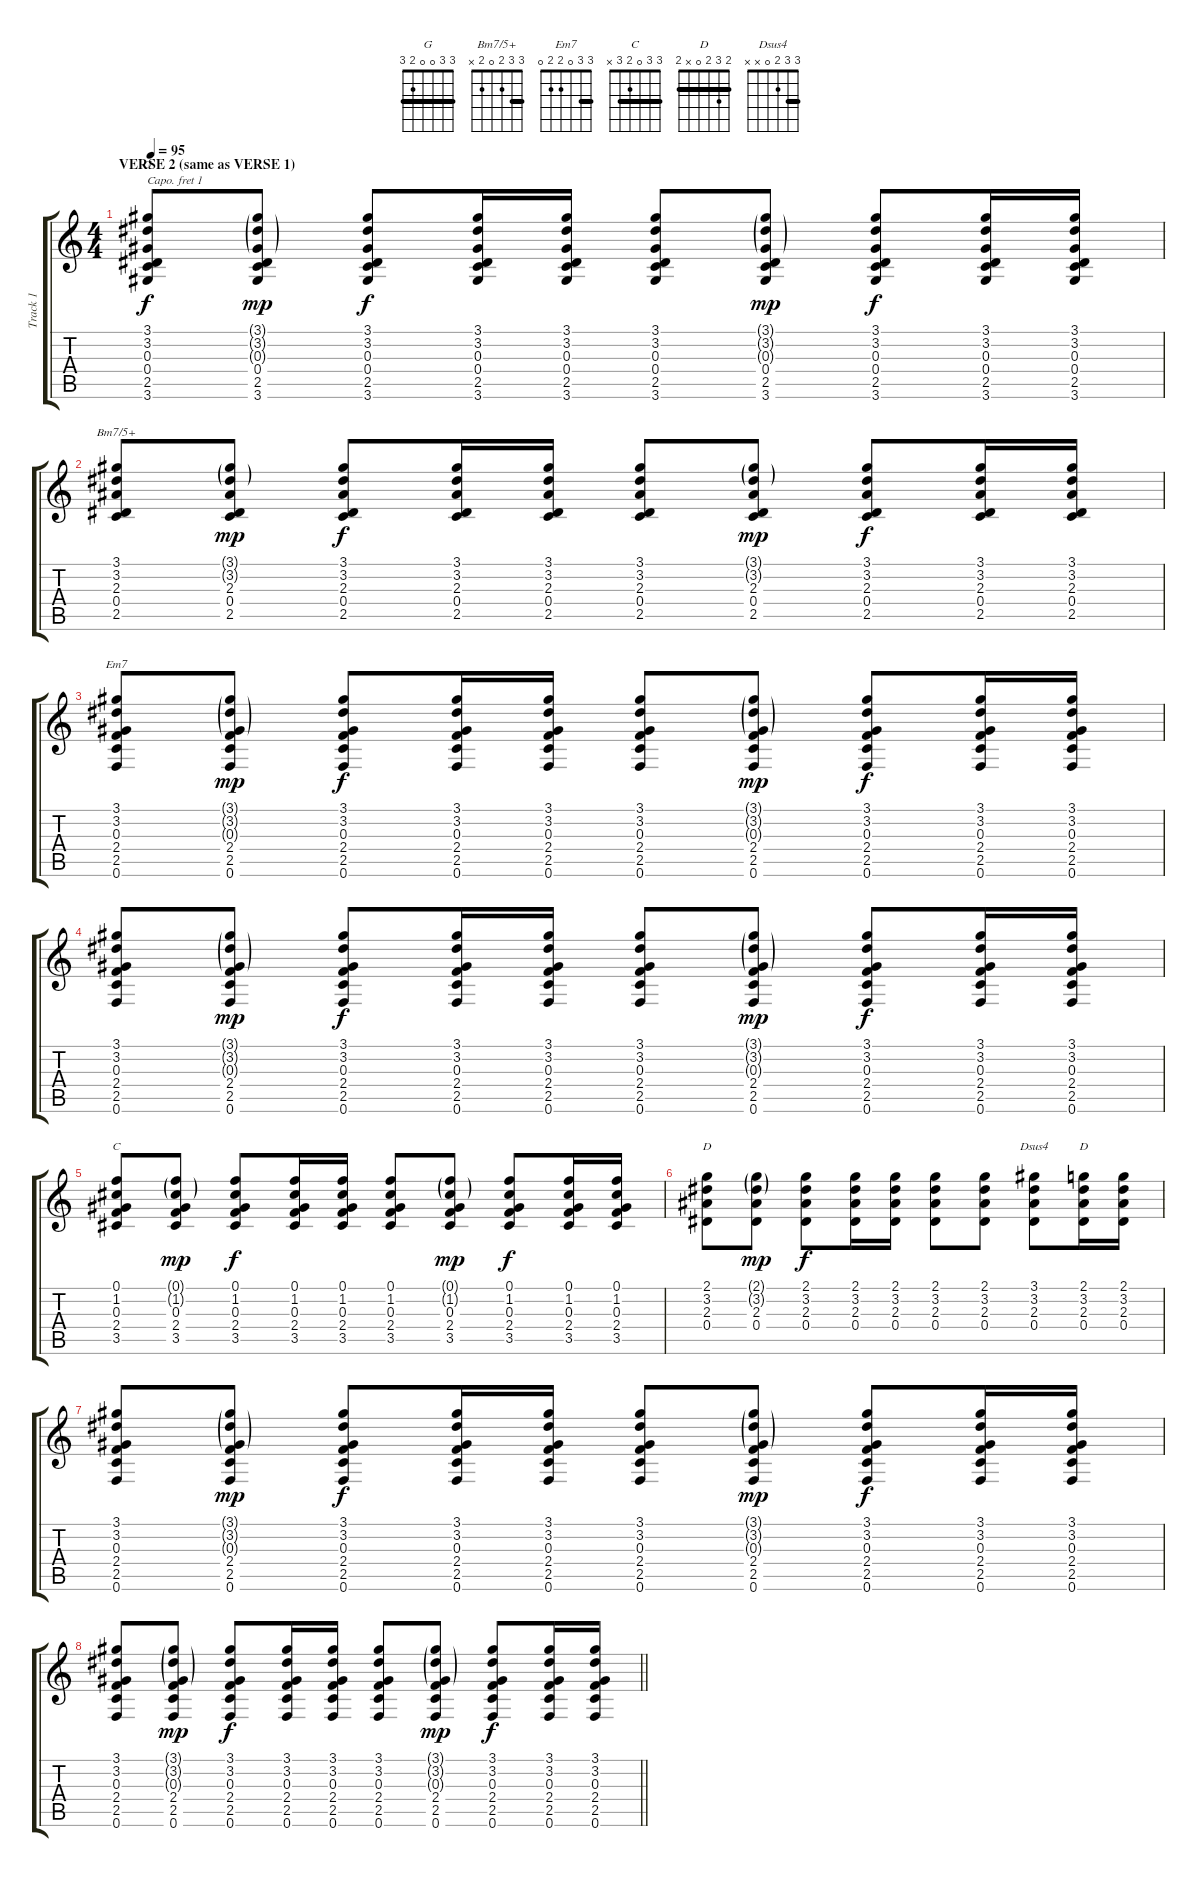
\track ("Track 1" "Track 1") {instrument acousticguitarsteel}
\staff {score tabs}
\capo 1
\tuning (E4 B3 G3 D3 A2 E2) {hide}
\chord ("G" 3 3 0 0 2 3) {barre 3}
\chord ("Bm7/5+" 3 3 2 0 2 x) {barre 3}
\chord ("Em7" 3 3 0 2 2 0) {barre 3}
\chord ("C" 3 3 0 2 3 x) {barre 3}
\chord ("D" 2 3 2 0 x x) {barre 2}
\chord ("Dsus4" 3 3 2 0 x x) {barre 3}
\chord ("D" 2 3 2 0 x 2) {barre 2}
\ts (4 4)
\section ("" "VERSE 2 (same as VERSE 1)")
\tempo 95
\clef g2
\ks c
(3.1 3.2 0.3 0.4 2.5 3.6).8{ch "G" dy f} (3.1{g} 3.2{g} 0.3{g} 0.4 2.5 3.6).8{dy mp} (3.1 3.2 0.3 0.4 2.5 3.6).8{dy f} (3.1 3.2 0.3 0.4 2.5 3.6).16 (3.1 3.2 0.3 0.4 2.5 3.6).16 (3.1 3.2 0.3 0.4 2.5 3.6).8 (3.1{g} 3.2{g} 0.3{g} 0.4 2.5 3.6).8{dy mp} (3.1 3.2 0.3 0.4 2.5 3.6).8{dy f} (3.1 3.2 0.3 0.4 2.5 3.6).16 (3.1 3.2 0.3 0.4 2.5 3.6).16 |
(3.1 3.2 2.3 0.4 2.5).8{ch "Bm7/5+"} (3.1{g} 3.2{g} 2.3 0.4 2.5).8{dy mp} (3.1 3.2 2.3 0.4 2.5).8{dy f} (3.1 3.2 2.3 0.4 2.5).16 (3.1 3.2 2.3 0.4 2.5).16 (3.1 3.2 2.3 0.4 2.5).8 (3.1{g} 3.2{g} 2.3 0.4 2.5).8{dy mp} (3.1 3.2 2.3 0.4 2.5).8{dy f} (3.1 3.2 2.3 0.4 2.5).16 (3.1 3.2 2.3 0.4 2.5).16 |
(3.1 3.2 0.3 2.4 2.5 0.6).8{ch "Em7"} (3.1{g} 3.2{g} 0.3{g} 2.4 2.5 0.6).8{dy mp} (3.1 3.2 0.3 2.4 2.5 0.6).8{dy f} (3.1 3.2 0.3 2.4 2.5 0.6).16 (3.1 3.2 0.3 2.4 2.5 0.6).16 (3.1 3.2 0.3 2.4 2.5 0.6).8 (3.1{g} 3.2{g} 0.3{g} 2.4 2.5 0.6).8{dy mp} (3.1 3.2 0.3 2.4 2.5 0.6).8{dy f} (3.1 3.2 0.3 2.4 2.5 0.6).16 (3.1 3.2 0.3 2.4 2.5 0.6).16 |
(3.1 3.2 0.3 2.4 2.5 0.6).8 (3.1{g} 3.2{g} 0.3{g} 2.4 2.5 0.6).8{dy mp} (3.1 3.2 0.3 2.4 2.5 0.6).8{dy f} (3.1 3.2 0.3 2.4 2.5 0.6).16 (3.1 3.2 0.3 2.4 2.5 0.6).16 (3.1 3.2 0.3 2.4 2.5 0.6).8 (3.1{g} 3.2{g} 0.3{g} 2.4 2.5 0.6).8{dy mp} (3.1 3.2 0.3 2.4 2.5 0.6).8{dy f} (3.1 3.2 0.3 2.4 2.5 0.6).16 (3.1 3.2 0.3 2.4 2.5 0.6).16 |
(0.1 1.2 0.3 2.4 3.5).8{ch "C"} (0.1{g} 1.2{g} 0.3 2.4 3.5).8{dy mp} (0.1 1.2 0.3 2.4 3.5).8{dy f} (0.1 1.2 0.3 2.4 3.5).16 (0.1 1.2 0.3 2.4 3.5).16 (0.1 1.2 0.3 2.4 3.5).8 (0.1{g} 1.2{g} 0.3 2.4 3.5).8{dy mp} (0.1 1.2 0.3 2.4 3.5).8{dy f} (0.1 1.2 0.3 2.4 3.5).16 (0.1 1.2 0.3 2.4 3.5).16 |
(2.1 3.2 2.3 0.4).8{ch "D"} (2.1{g} 3.2{g} 2.3 0.4).8{dy mp} (2.1 3.2 2.3 0.4).8{dy f} (2.1 3.2 2.3 0.4).16 (2.1 3.2 2.3 0.4).16 (2.1 3.2 2.3 0.4).8 (2.1 3.2 2.3 0.4).8 (3.1 3.2 2.3 0.4).8{ch "Dsus4"} (2.1 3.2 2.3 0.4).16{ch "D"} (2.1 3.2 2.3 0.4).16 |
(3.1 3.2 0.3 2.4 2.5 0.6).8 (3.1{g} 3.2{g} 0.3{g} 2.4 2.5 0.6).8{dy mp} (3.1 3.2 0.3 2.4 2.5 0.6).8{dy f} (3.1 3.2 0.3 2.4 2.5 0.6).16 (3.1 3.2 0.3 2.4 2.5 0.6).16 (3.1 3.2 0.3 2.4 2.5 0.6).8 (3.1{g} 3.2{g} 0.3{g} 2.4 2.5 0.6).8{dy mp} (3.1 3.2 0.3 2.4 2.5 0.6).8{dy f} (3.1 3.2 0.3 2.4 2.5 0.6).16 (3.1 3.2 0.3 2.4 2.5 0.6).16 |
\barLineRight lightlight
(3.1 3.2 0.3 2.4 2.5 0.6).8 (3.1{g} 3.2{g} 0.3{g} 2.4 2.5 0.6).8{dy mp} (3.1 3.2 0.3 2.4 2.5 0.6).8{dy f} (3.1 3.2 0.3 2.4 2.5 0.6).16 (3.1 3.2 0.3 2.4 2.5 0.6).16 (3.1 3.2 0.3 2.4 2.5 0.6).8 (3.1{g} 3.2{g} 0.3{g} 2.4 2.5 0.6).8{dy mp} (3.1 3.2 0.3 2.4 2.5 0.6).8{dy f} (3.1 3.2 0.3 2.4 2.5 0.6).16 (3.1 3.2 0.3 2.4 2.5 0.6).16
